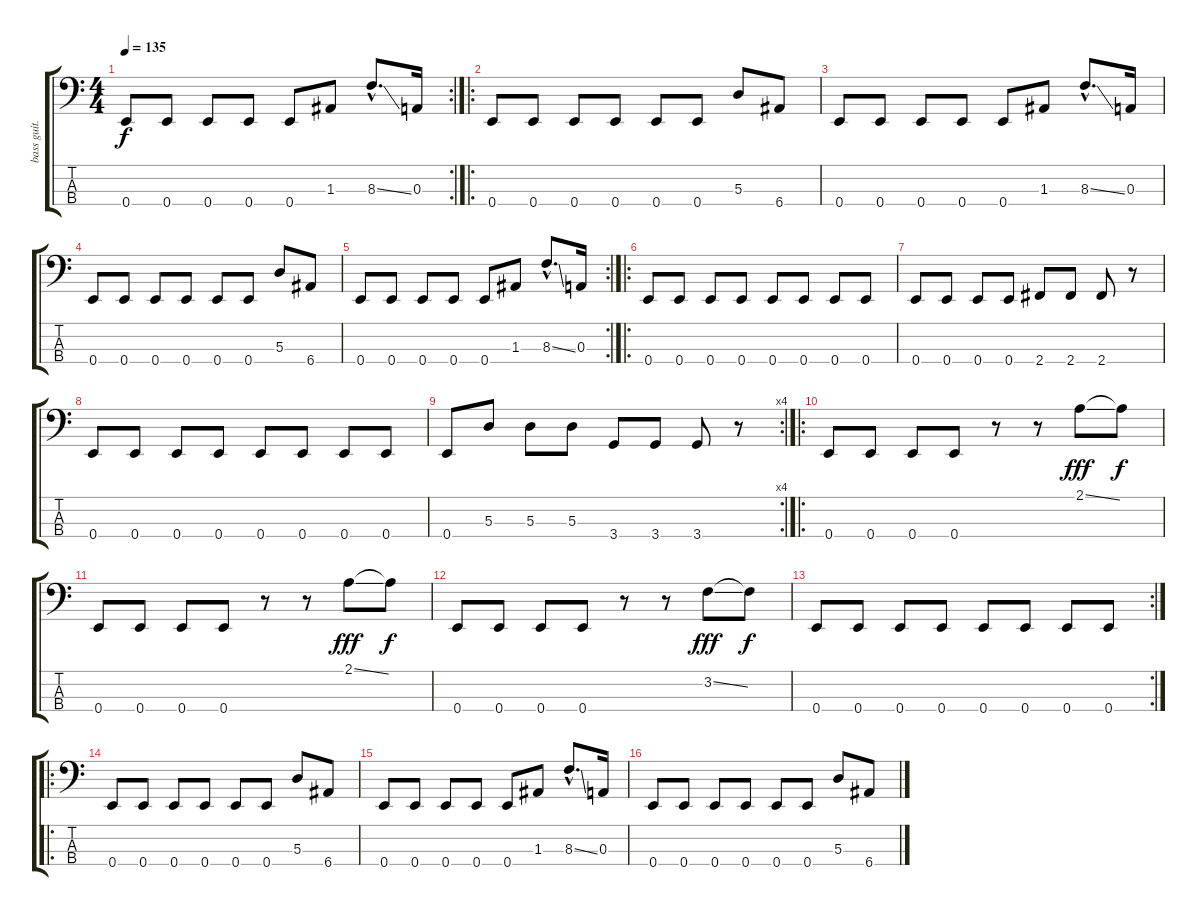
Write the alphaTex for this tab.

\track ("bass guit." "bass guit.") {instrument electricbasspick}
\staff {score tabs}
\tuning (G2 D2 A1 E1) {hide}
\rc 2
\ts (4 4)
\tempo 135
\clef f4
\ks c
0.4.8{dy f} 0.4.8 0.4.8 0.4.8 0.4.8 1.3.8 8.3{ss hac}.8{d} 0.3.16 |
\ro
0.4.8 0.4.8 0.4.8 0.4.8 0.4.8 0.4.8 5.3.8 6.4.8 |
0.4.8 0.4.8 0.4.8 0.4.8 0.4.8 1.3.8 8.3{ss hac}.8{d} 0.3.16 |
0.4.8 0.4.8 0.4.8 0.4.8 0.4.8 0.4.8 5.3.8 6.4.8 |
\rc 2
0.4.8 0.4.8 0.4.8 0.4.8 0.4.8 1.3.8 8.3{ss hac}.8{d} 0.3.16 |
\ro
0.4.8 0.4.8 0.4.8 0.4.8 0.4.8 0.4.8 0.4.8 0.4.8 |
0.4.8 0.4.8 0.4.8 0.4.8 2.4.8 2.4.8 2.4.8 r.8 |
0.4.8 0.4.8 0.4.8 0.4.8 0.4.8 0.4.8 0.4.8 0.4.8 |
\rc 4
0.4.8 5.3.8 5.3.8 5.3.8 3.4.8 3.4.8 3.4.8 r.8 |
\ro
0.4.8 0.4.8 0.4.8 0.4.8 r.8 r.8 2.1{ss}.8{dy fff} 2.1{t}.8{dy f} |
0.4.8 0.4.8 0.4.8 0.4.8 r.8 r.8 2.1{ss}.8{dy fff} 2.1{t}.8{dy f} |
0.4.8 0.4.8 0.4.8 0.4.8 r.8 r.8 3.2{ss}.8{dy fff} 3.2{t}.8{dy f} |
\rc 2
0.4.8 0.4.8 0.4.8 0.4.8 0.4.8 0.4.8 0.4.8 0.4.8 |
\ro
0.4.8 0.4.8 0.4.8 0.4.8 0.4.8 0.4.8 5.3.8 6.4.8 |
0.4.8 0.4.8 0.4.8 0.4.8 0.4.8 1.3.8 8.3{ss hac}.8{d} 0.3.16 |
0.4.8 0.4.8 0.4.8 0.4.8 0.4.8 0.4.8 5.3.8 6.4.8
